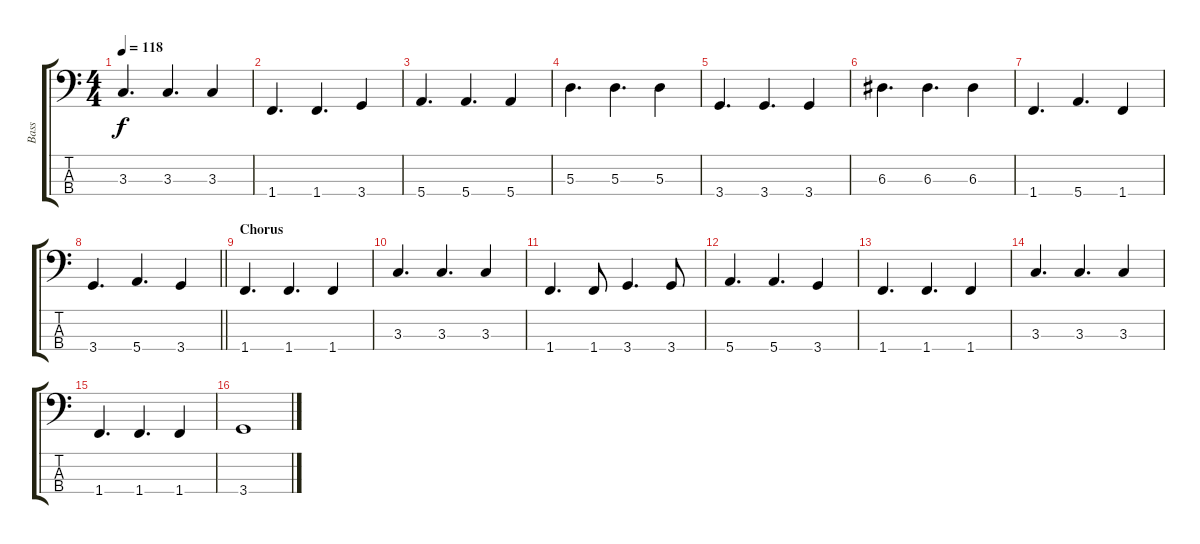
\track ("Bass" "Bass") {instrument electricbassfinger}
\staff {score tabs}
\tuning (G2 D2 A1 E1) {hide}
\ts (4 4)
\tempo 118
\clef f4
\ks c
3.3.4{d dy f} 3.3.4{d} 3.3.4 |
1.4.4{d} 1.4.4{d} 3.4.4 |
5.4.4{d} 5.4.4{d} 5.4.4 |
5.3.4{d} 5.3.4{d} 5.3.4 |
3.4.4{d} 3.4.4{d} 3.4.4 |
6.3.4{d} 6.3.4{d} 6.3.4 |
1.4.4{d} 5.4.4{d} 1.4.4 |
\barLineRight lightlight
3.4.4{d} 5.4.4{d} 3.4.4 |
\section ("" "Chorus")
1.4.4{d} 1.4.4{d} 1.4.4 |
3.3.4{d} 3.3.4{d} 3.3.4 |
1.4.4{d} 1.4.8 3.4.4{d} 3.4.8 |
5.4.4{d} 5.4.4{d} 3.4.4 |
1.4.4{d} 1.4.4{d} 1.4.4 |
3.3.4{d} 3.3.4{d} 3.3.4 |
1.4.4{d} 1.4.4{d} 1.4.4 |
3.4.1
